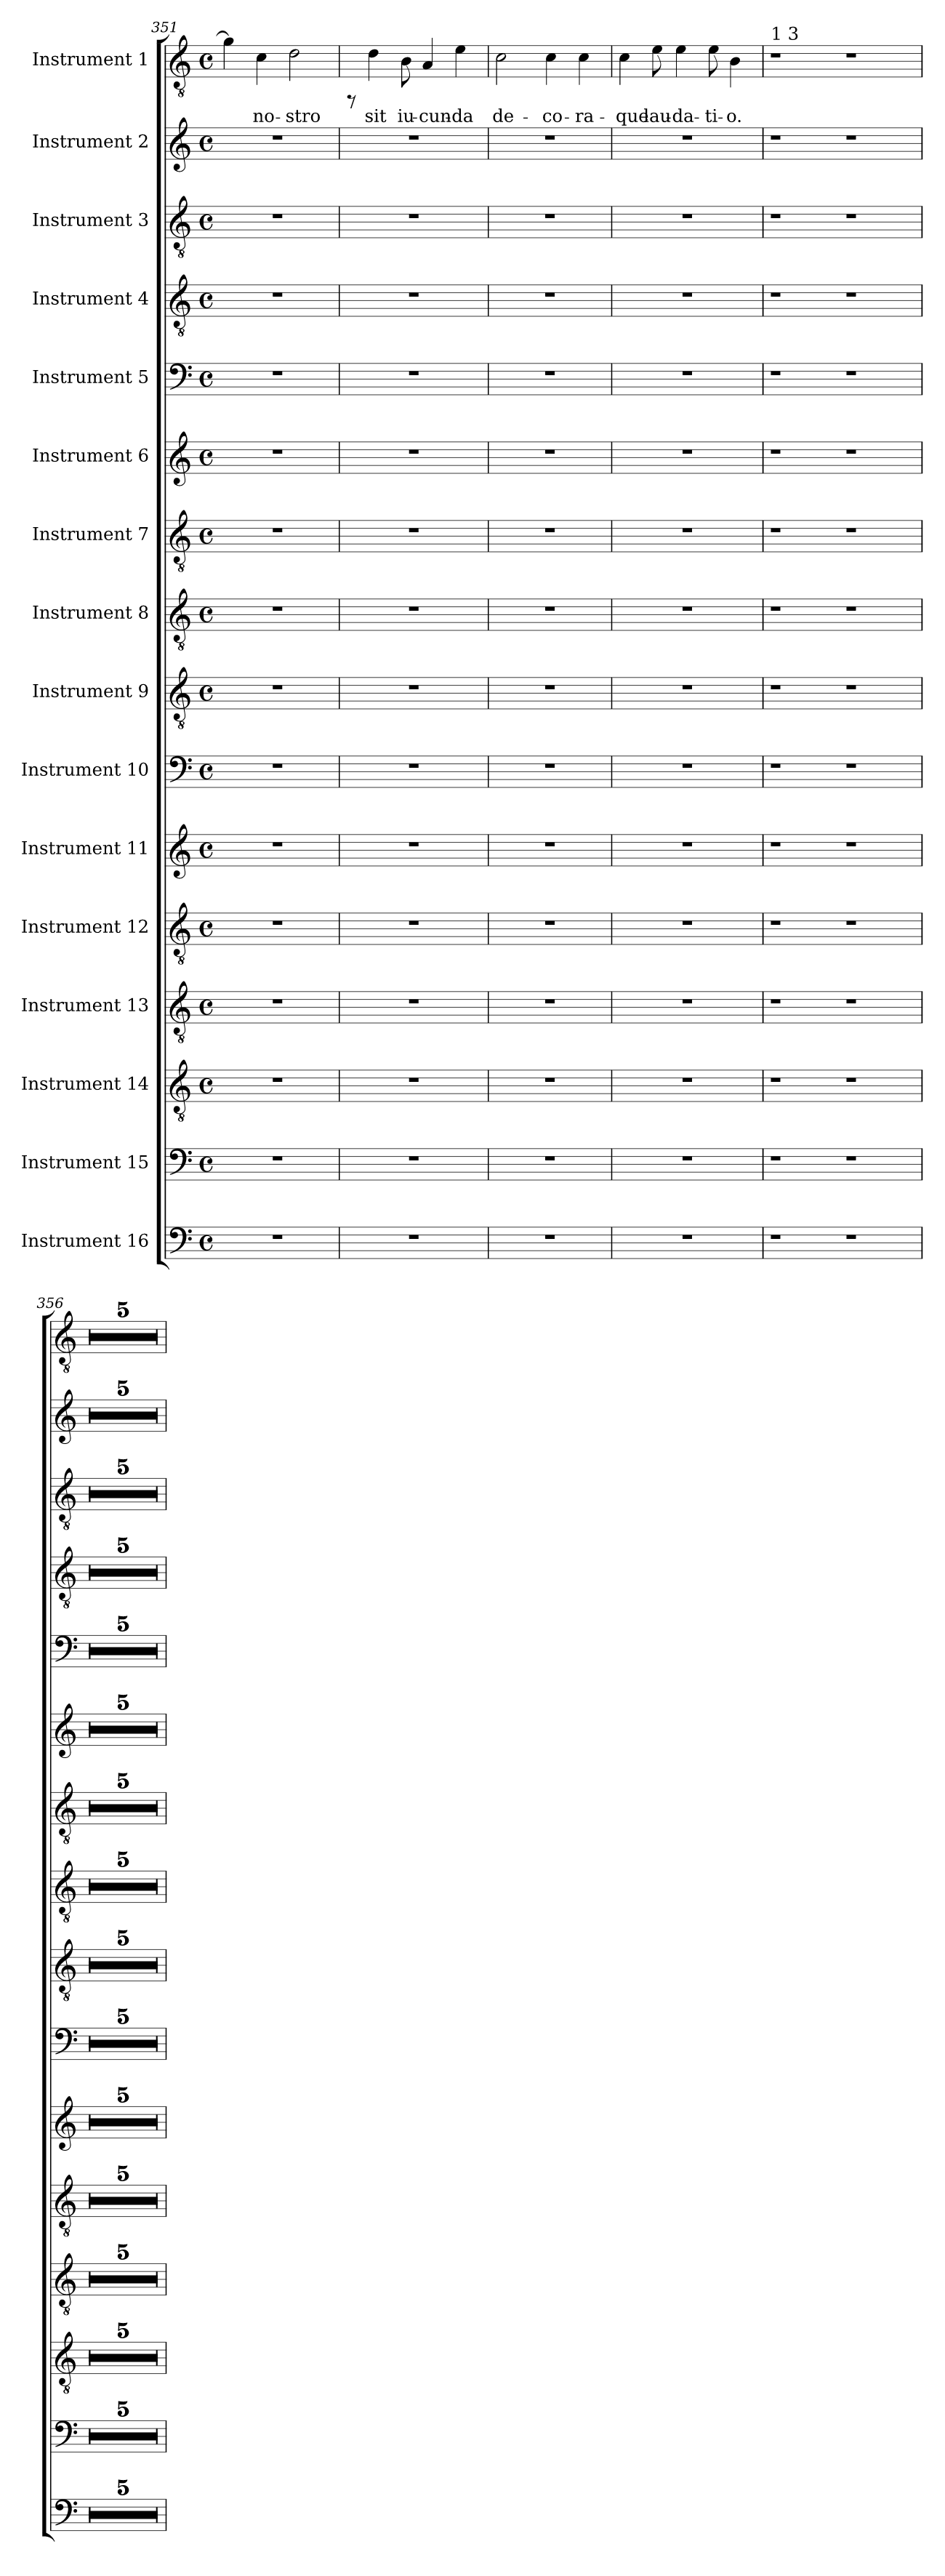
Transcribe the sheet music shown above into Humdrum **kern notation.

**kern	**kern	**kern	**kern	**kern	**kern	**kern	**kern	**kern	**kern	**kern	**kern	**kern	**kern	**kern	**kern	**text
*part16	*part15	*part14	*part13	*part12	*part11	*part10	*part9	*part8	*part7	*part6	*part5	*part4	*part3	*part2	*part1	*part1
*staff16	*staff15	*staff14	*staff13	*staff12	*staff11	*staff10	*staff9	*staff8	*staff7	*staff6	*staff5	*staff4	*staff3	*staff2	*staff1	*staff1
*I"Instrument 16	*I"Instrument 15	*I"Instrument 14	*I"Instrument 13	*I"Instrument 12	*I"Instrument 11	*I"Instrument 10	*I"Instrument 9	*I"Instrument 8	*I"Instrument 7	*I"Instrument 6	*I"Instrument 5	*I"Instrument 4	*I"Instrument 3	*I"Instrument 2	*I"Instrument 1	*
*clefF4	*clefF4	*clefGv2	*clefGv2	*clefGv2	*clefG2	*clefF4	*clefGv2	*clefGv2	*clefGv2	*clefG2	*clefF4	*clefGv2	*clefGv2	*clefG2	*clefGv2	*
*k[]	*k[]	*k[]	*k[]	*k[]	*k[]	*k[]	*k[]	*k[]	*k[]	*k[]	*k[]	*k[]	*k[]	*k[]	*k[]	*
*C:	*C:	*C:	*C:	*C:	*C:	*C:	*C:	*C:	*C:	*C:	*C:	*C:	*C:	*C:	*C:	*
*M4/4	*M4/4	*M4/4	*M4/4	*M4/4	*M4/4	*M4/4	*M4/4	*M4/4	*M4/4	*M4/4	*M4/4	*M4/4	*M4/4	*M4/4	*M4/4	*
*met(c)	*met(c)	*met(c)	*met(c)	*met(c)	*met(c)	*met(c)	*met(c)	*met(c)	*met(c)	*met(c)	*met(c)	*met(c)	*met(c)	*met(c)	*met(c)	*
=351	=351	=351	=351	=351	=351	=351	=351	=351	=351	=351	=351	=351	=351	=351	=351	=351
!	!	!	!	!	!	!	!	!	!	!	!	!	!	!	!	!LO:LY:b:cj
1r	1r	1r	1r	1r	1r	1r	1r	1r	1r	1r	1r	1r	1r	1r	4g\]	.
!	!	!	!	!	!	!	!	!	!	!	!	!	!	!	!	!LO:LY:b:cj
.	.	.	.	.	.	.	.	.	.	.	.	.	.	.	4c\	no-
!	!	!	!	!	!	!	!	!	!	!	!	!	!	!	!	!LO:LY:b:cj
.	.	.	.	.	.	.	.	.	.	.	.	.	.	.	2d\	-stro
=352	=352	=352	=352	=352	=352	=352	=352	=352	=352	=352	=352	=352	=352	=352	=352	=352
1r	1r	1r	1r	1r	1r	1r	1r	1r	1r	1r	1r	1r	1r	1r	8rFF	.
!	!	!	!	!	!	!	!	!	!	!	!	!	!	!	!	!LO:LY:b:cj
.	.	.	.	.	.	.	.	.	.	.	.	.	.	.	4d\	sit
!	!	!	!	!	!	!	!	!	!	!	!	!	!	!	!	!LO:LY:b:cj
.	.	.	.	.	.	.	.	.	.	.	.	.	.	.	8B\	iu-
!	!	!	!	!	!	!	!	!	!	!	!	!	!	!	!	!LO:LY:b:cj
.	.	.	.	.	.	.	.	.	.	.	.	.	.	.	4A/	-cun-
!	!	!	!	!	!	!	!	!	!	!	!	!	!	!	!	!LO:LY:b:cj
.	.	.	.	.	.	.	.	.	.	.	.	.	.	.	4e\	-da
=353	=353	=353	=353	=353	=353	=353	=353	=353	=353	=353	=353	=353	=353	=353	=353	=353
!	!	!	!	!	!	!	!	!	!	!	!	!	!	!	!	!LO:LY:b:cj
1r	1r	1r	1r	1r	1r	1r	1r	1r	1r	1r	1r	1r	1r	1r	2c\	de-
!	!	!	!	!	!	!	!	!	!	!	!	!	!	!	!	!LO:LY:b:cj
.	.	.	.	.	.	.	.	.	.	.	.	.	.	.	4c\	-co-
!	!	!	!	!	!	!	!	!	!	!	!	!	!	!	!	!LO:LY:b:cj
.	.	.	.	.	.	.	.	.	.	.	.	.	.	.	4c\	-ra-
=354	=354	=354	=354	=354	=354	=354	=354	=354	=354	=354	=354	=354	=354	=354	=354	=354
!	!	!	!	!	!	!	!	!	!	!	!	!	!	!	!	!LO:LY:b:cj
1r	1r	1r	1r	1r	1r	1r	1r	1r	1r	1r	1r	1r	1r	1r	4c\	-que
!	!	!	!	!	!	!	!	!	!	!	!	!	!	!	!	!LO:LY:b:cj
.	.	.	.	.	.	.	.	.	.	.	.	.	.	.	8e\	lau-
!	!	!	!	!	!	!	!	!	!	!	!	!	!	!	!	!LO:LY:b:cj
.	.	.	.	.	.	.	.	.	.	.	.	.	.	.	4e\	-da-
!	!	!	!	!	!	!	!	!	!	!	!	!	!	!	!	!LO:LY:b:cj
.	.	.	.	.	.	.	.	.	.	.	.	.	.	.	8e\	-ti-
!	!	!	!	!	!	!	!	!	!	!	!	!	!	!	!	!LO:LY:b:cj
.	.	.	.	.	.	.	.	.	.	.	.	.	.	.	4B\	-o.
!!LO:LB:g=z
=355	=355	=355	=355	=355	=355	=355	=355	=355	=355	=355	=355	=355	=355	=355	=355	=355
!	!	!	!	!	!	!	!	!	!	!	!	!	!	!	!LO:TX:a:t=1 3	!
1r	1r	1r	1r	1r	1r	1r	1r	1r	1r	1r	1r	1r	1r	1r	1r	.
1r	1r	1r	1r	1r	1r	1r	1r	1r	1r	1r	1r	1r	1r	1r	1r	.
=356	=356	=356	=356	=356	=356	=356	=356	=356	=356	=356	=356	=356	=356	=356	=356	=356
1r	1r	1r	1r	1r	1r	1r	1r	1r	1r	1r	1r	1r	1r	1r	1r	.
=357	=357	=357	=357	=357	=357	=357	=357	=357	=357	=357	=357	=357	=357	=357	=357	=357
1r	1r	1r	1r	1r	1r	1r	1r	1r	1r	1r	1r	1r	1r	1r	1r	.
=358	=358	=358	=358	=358	=358	=358	=358	=358	=358	=358	=358	=358	=358	=358	=358	=358
1r	1r	1r	1r	1r	1r	1r	1r	1r	1r	1r	1r	1r	1r	1r	1r	.
=359	=359	=359	=359	=359	=359	=359	=359	=359	=359	=359	=359	=359	=359	=359	=359	=359
1r	1r	1r	1r	1r	1r	1r	1r	1r	1r	1r	1r	1r	1r	1r	1r	.
=360	=360	=360	=360	=360	=360	=360	=360	=360	=360	=360	=360	=360	=360	=360	=360	=360
1r	1r	1r	1r	1r	1r	1r	1r	1r	1r	1r	1r	1r	1r	1r	1r	.
=	=	=	=	=	=	=	=	=	=	=	=	=	=	=	=	=
*-	*-	*-	*-	*-	*-	*-	*-	*-	*-	*-	*-	*-	*-	*-	*-	*-
